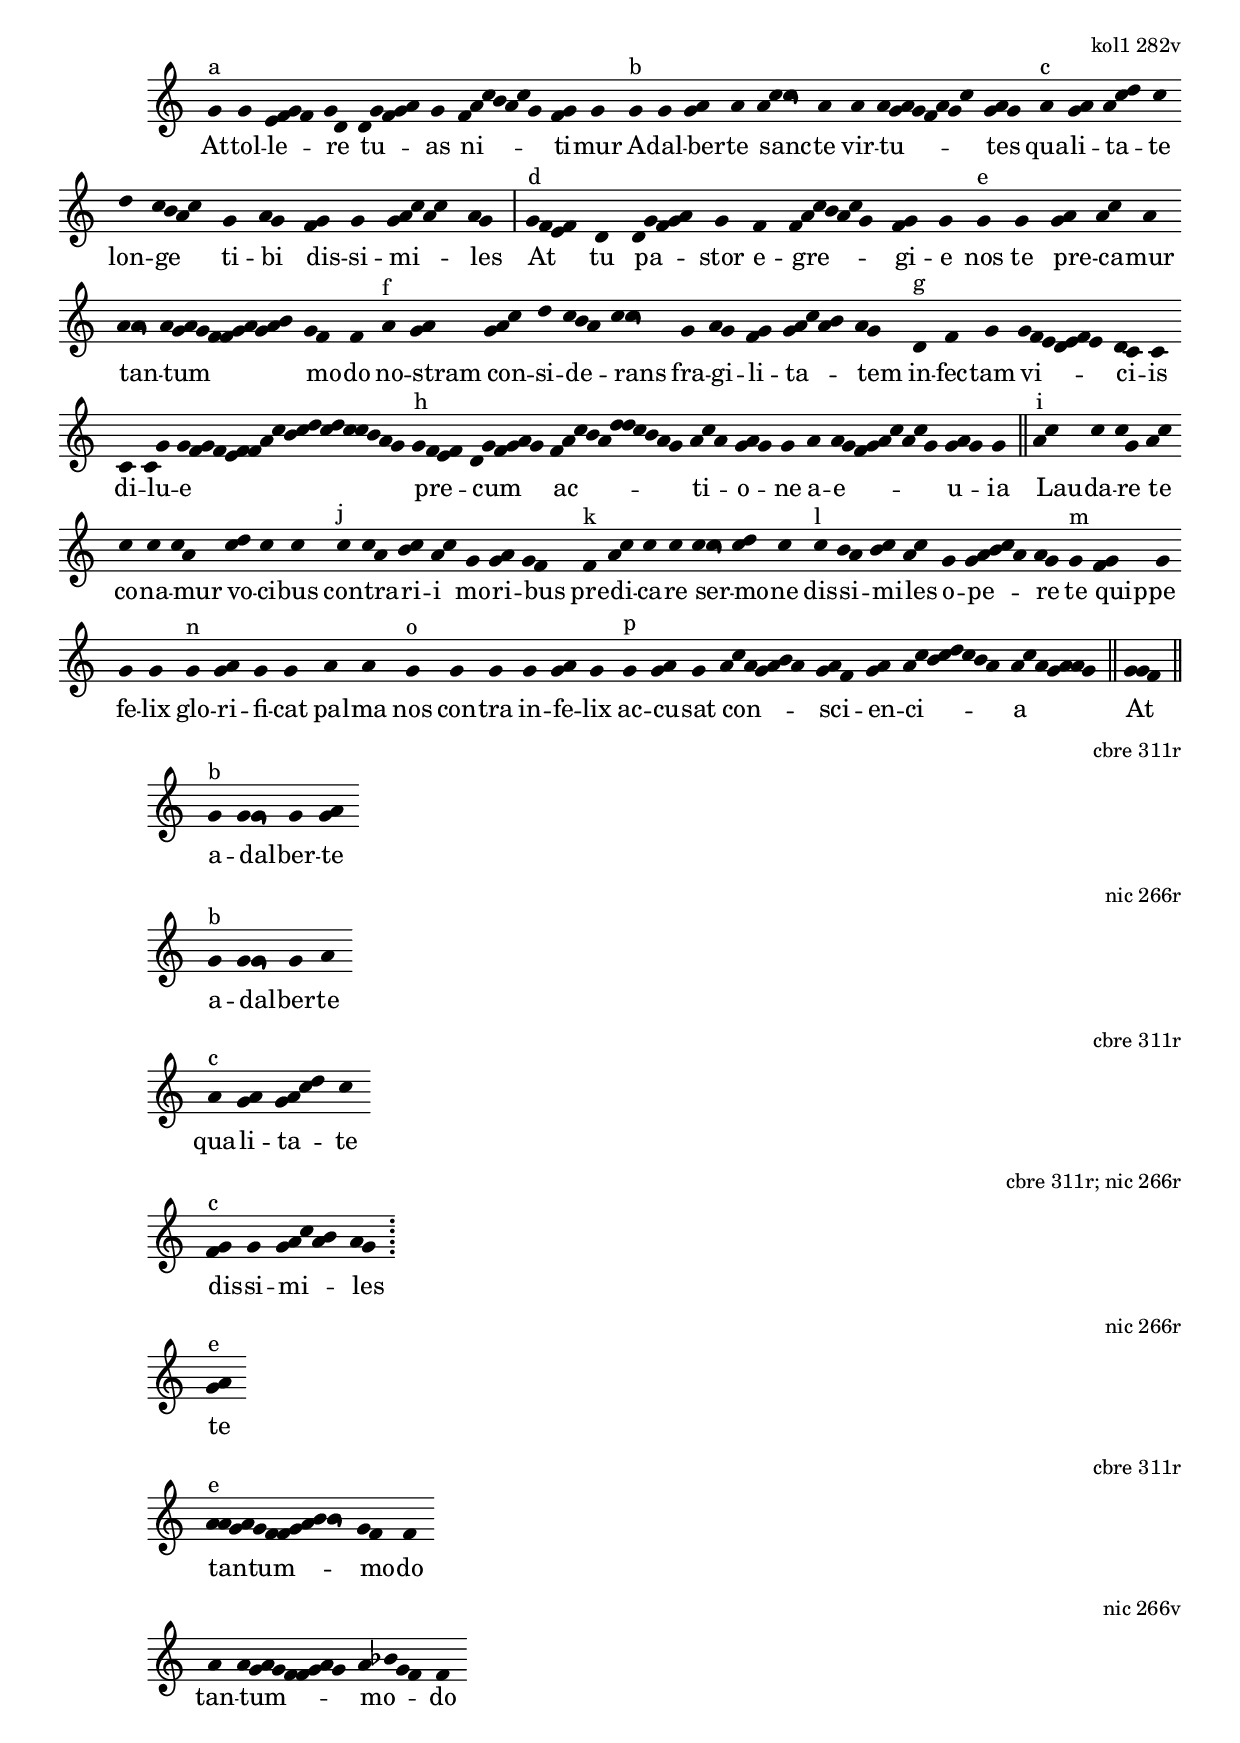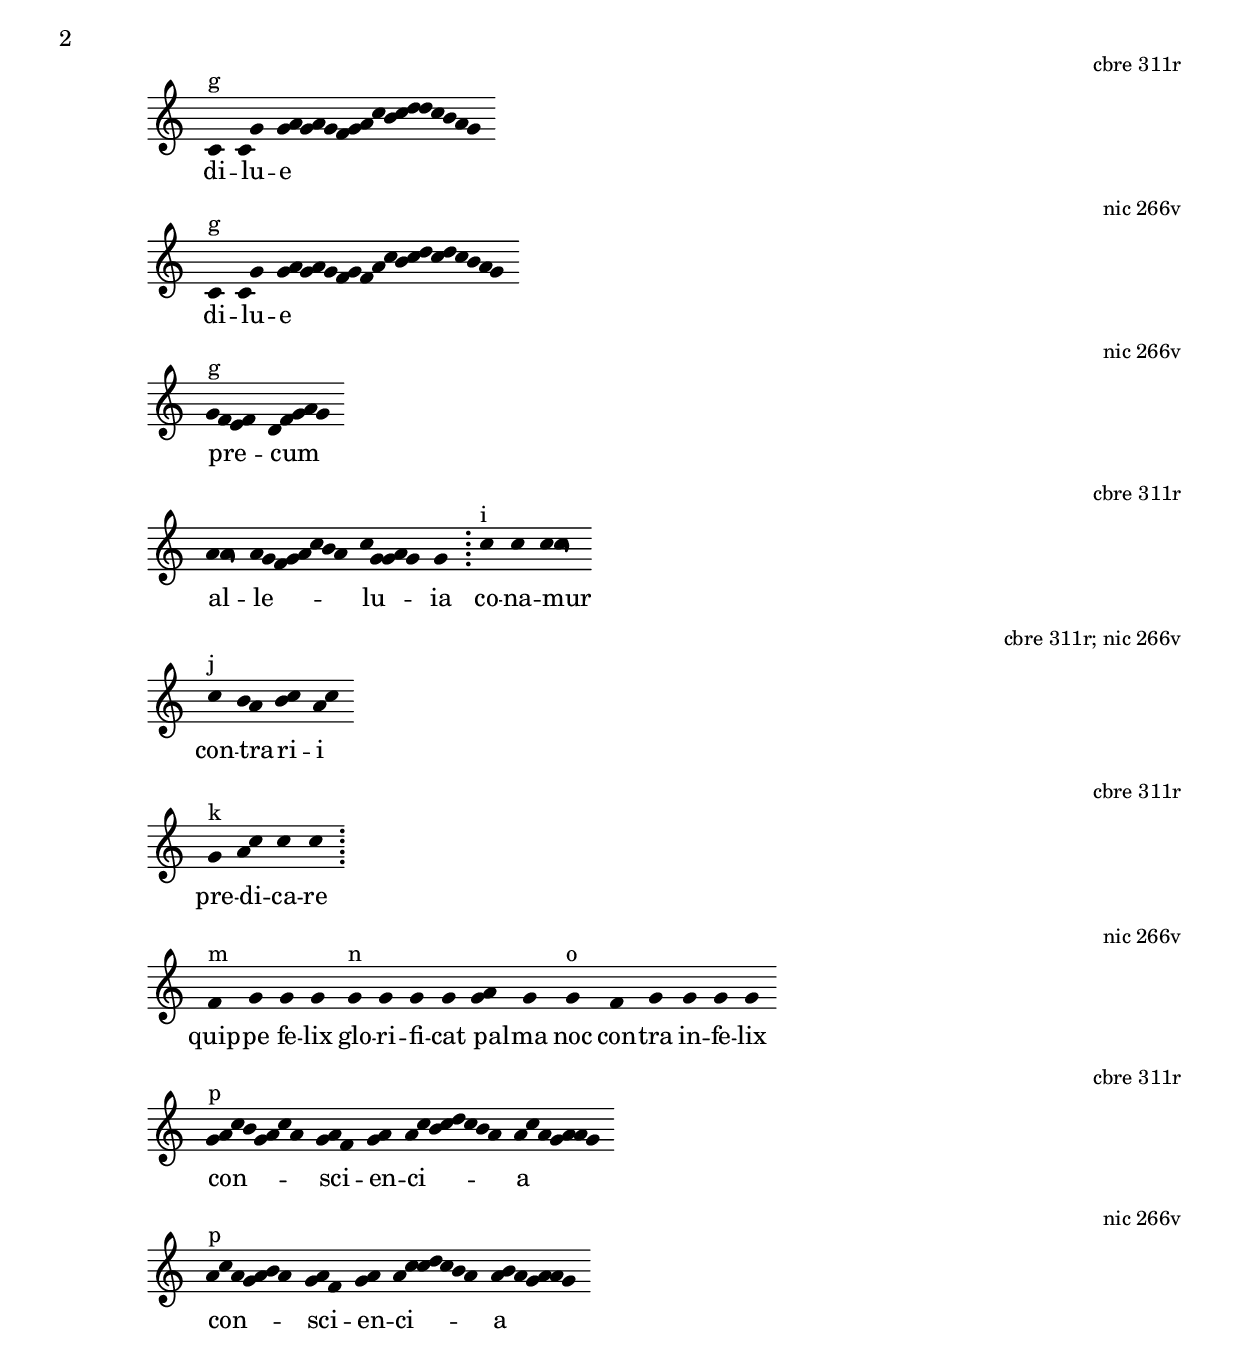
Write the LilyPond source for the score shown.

\version "2.19.32"

\include "../lib/synopsis.ily"

\score {
  \transpose c c' {
    \plainchant
    g^"a" g \melisma { e f g f } \melisma { g d } \bar "" \melisma { d g f g a } g \bar "" \melisma { f a c' b a c' g } \melisma { f g } g \bar ""
    g^"b" g \melisma { g a } a \bar "" \melisma { a c' \strophicus c' } a \bar "" a \melisma { a g a g f a g c' } \melisma { g a g } \bar ""
    a^"c" \melisma { g a } \melisma { a c' d' } c' \bar "" d' \melisma { c' b a c' } \bar "" g \melisma { a g } \bar "" \melisma { f g } g \melisma { g a c' a c' } \bar "" \melisma { a g } \bar "|"

    \melisma { g^"d" f e f } \bar "" d \bar "" \melisma { d g f g a } g \bar "" f \melisma { f a c' b a c' g } \melisma { f g } g \bar ""
    g^"e" \bar "" g \bar "" \melisma { g a } \melisma { a c' } a \bar "" \melisma { a \strophicus a } \melisma { a g a g f f g a g a b } \bar "" \melisma { g f } f \bar ""
    a^"f" \melisma { g a } \bar "" \melisma { g a c' } d' \melisma { c' b a } \melisma { c' \strophicus c' } \bar "" g \melisma { a g } \melisma { f g } \melisma { g a c' a b } \melisma { a g } \bar ""
    d^"g" f g \bar "" \melisma { g f e d e f e } \melisma { d c } c \bar "" c \melisma { c g } \melisma { g f g f e f f a c' b c' d' c' d' c' c' b a g } \bar ""
    \melisma { g^"h" f e f } \melisma { d g f g a g } \bar "" \melisma { f a c' b a d' d' c' b a g } \melisma { a c' a } \melisma { g a g } g \bar "" a \melisma { a g f g a c' a c' g } \melisma { g a g } g \bar "||"

    \melisma { a^"i" c' } \bar "" c' \melisma { c' g } \bar "" \melisma { a c' } \bar "" c' c' \melisma { c' a } \bar "" \melisma { c' d' } c' c' \bar ""
    c'^"j" \melisma { c' a } \melisma { b c' } \melisma { a c' } \bar "" g \melisma { g a } \melisma { g f } \bar ""
    f^"k" \melisma { a c' } c' c' \bar "" \melisma { c' \strophicus c' } \melisma { c' d' } c' \bar ""
    c'^"l" \melisma { b a } \melisma { b c' } \melisma { a c' } \bar "" g \melisma { g a b c' a } \melisma { a g } \bar ""
    g^"m" \bar "" \melisma { f g } g \bar "" g g \bar ""
    g^"n" \melisma { g a } \bar "" g g \bar "" a a \bar ""
    g^"o" \bar "" g g \bar "" g \melisma { g a } g \bar ""
    g^"p" \melisma { g a } g \bar "" \melisma { a c' a g a b a } \melisma { g a f } \melisma { g a } \melisma { a c' b c' d' c' b a } \melisma { a c' a g a a g } \bar "||"

    \melisma { g g f } \bar "||"
  }
  \addlyrics {
    At -- tol -- le -- re tu -- as ni -- ti -- mur
    A -- dal -- ber -- te sanc -- te vir -- tu -- tes
    qua -- li -- ta -- te lon -- ge ti -- bi dis -- si -- mi -- les

    At tu pa -- stor e -- gre -- gi -- e
    nos te pre -- ca -- mur tan -- tum mo -- do
    no -- stram con -- si -- de -- rans fra -- gi -- li -- ta -- tem
    in -- fec -- tam vi -- ci -- is di -- lu -- e
    pre -- cum ac -- ti -- o -- ne a -- e -- u -- ia

    Lau -- da -- re te co -- na -- mur vo -- ci -- bus
    con -- tra -- ri -- i mo -- ri -- bus
    pre -- di -- ca -- re ser -- mo -- ne
    dis -- si -- mi -- les o -- pe -- re
    te quip -- pe fe -- lix
    glo -- ri -- fi -- cat pal -- ma
    nos con -- tra in -- fe -- lix
    ac -- cu -- sat con -- sci -- en -- ci -- a

    At
  }
  \header {
    quid = "responsorium"
    fontes = "kol1 282v"
  }
}

\score {
  \transpose c c' {
    \plainchant
    g^"b" \melisma { g \strophicus g } g \melisma { g a }
  }
  \addlyrics {
    a -- dal -- ber -- te
  }
  \header {
    fontes = "cbre 311r"
  }
}

\score {
  \transpose c c' {
    \plainchant
    g^"b" \melisma { g \strophicus g } g a
  }
  \addlyrics {
    a -- dal -- ber -- te
  }
  \header {
    fontes = "nic 266r"
  }
}

\score {
  \transpose c c' {
    \plainchant
    a^"c" \melisma { g a } \melisma { g a c' d' } c' % prirazeni not slabikam ne zcela jiste
  }
  \addlyrics {
    qua -- li -- ta -- te
  }
  \header {
    fontes = "cbre 311r"
  }
}

\score {
  \transpose c c' {
    \plainchant
    \melisma { f^"c" g } g \melisma { g a c' a b } \melisma { a g } \bar ";"
  }
  \addlyrics {
    dis -- si -- mi -- les
  }
  \header {
    fontes = "cbre 311r; nic 266r"
  }
}

\score {
  \transpose c c' {
    \plainchant
    \melisma { g^"e" a }
  }
  \addlyrics {
    te
  }
  \header {
    fontes = "nic 266r"
  }
}

\score {
  \transpose c c' {
    \plainchant
    \melisma { a^"e" a g a g f f g a b \strophicus b } \melisma { g f } f
  }
  \addlyrics {
    tantum -- mo -- do % dve slabiky spojeny, protoze nelze s urcitosti zjistit rozdeleni not
  }
  \header {
    fontes = "cbre 311r"
  }
}

\score {
  \transpose c c' {
    \plainchant
    % rozdil oproti kol1 spociva jen v b; to vypada pripsane pozdeji
    a \melisma { a g a g f f g a g } \melisma { a bes g f } f
  }
  \addlyrics {
    tan -- tum -- mo -- do
  }
  \header {
    fontes = "nic 266v"
  }
}

\score {
  \transpose c c' {
    \plainchant
    c^"g" \melisma { c g } \melisma { g a g a g f g a c' b c' d' d' c' b a g }
  }
  \addlyrics {
    di -- lu -- e
  }
  \header {
    fontes = "cbre 311r"
  }
}

\score {
  \transpose c c' {
    \plainchant
    c^"g" \melisma { c g } \melisma { g a g a g f g f a c' b c' d' c' d' c' b a g }
  }
  \addlyrics {
    di -- lu -- e
  }
  \header {
    fontes = "nic 266v"
  }
}

\score {
  \transpose c c' {
    \plainchant
    \melisma { g^"g" f e f } \melisma { d f g a g }
  }
  \addlyrics {
    pre -- cum
  }
  \header {
    fontes = "nic 266v"
  }
}

\score {
  \transpose c c' {
    \plainchant
    \melisma { a \strophicus a } \melisma { a g f g a c' b a } \melisma { c' g g a g } g \bar ";"
    c'^"i" c' \melisma { c' \strophicus c' }
  }
  \addlyrics {
    al -- le -- lu -- ia
    co -- na -- mur
  }
  \header {
    fontes = "cbre 311r"
  }
}

\score {
  \transpose c c' {
    \plainchant
    c'^"j" \melisma { b a } \melisma { b c' } \melisma { a c' }
  }
  \addlyrics {
    con -- tra -- ri -- i
  }
  \header {
    fontes = "cbre 311r; nic 266v"
  }
}

\score {
  \transpose c c' {
    \plainchant
    g^"k" \melisma { a c' } c' c' \bar ";"
  }
  \addlyrics {
    pre -- di -- ca -- re
  }
  \header {
    fontes = "cbre 311r"
  }
}

\score {
  \transpose c c' {
    \plainchant
    f^"m" g g g
    g^"n" g g g \melisma { g a } g
    g^"o" f g g g g
  }
  \addlyrics {
    quip -- pe fe -- lix
    glo -- ri -- fi -- cat pal -- ma
    noc con -- tra in -- fe -- lix
  }
  \header {
    fontes = "nic 266v"
  }
}

\score {
  \transpose c c' {
    \plainchant
    \melisma { g^"p" a c' b g a c' a } \melisma { g a f } \melisma { g a } \melisma { a c' b c' d' c' b a } \melisma { a c' a g a a g }
  }
  \addlyrics {
    con -- sci -- en -- ci -- a
  }
  \header {
    fontes = "cbre 311r"
  }
}

\score {
  \transpose c c' {
    \plainchant
    \melisma { a^"p" c' a g a b a } \melisma { g a f } \melisma { g a } \melisma { a c' c' d' c' b a } \melisma { a b a g a a g }
  }
  \addlyrics {
    con -- sci -- en -- ci -- a
  }
  \header {
    fontes = "nic 266v"
  }
}
